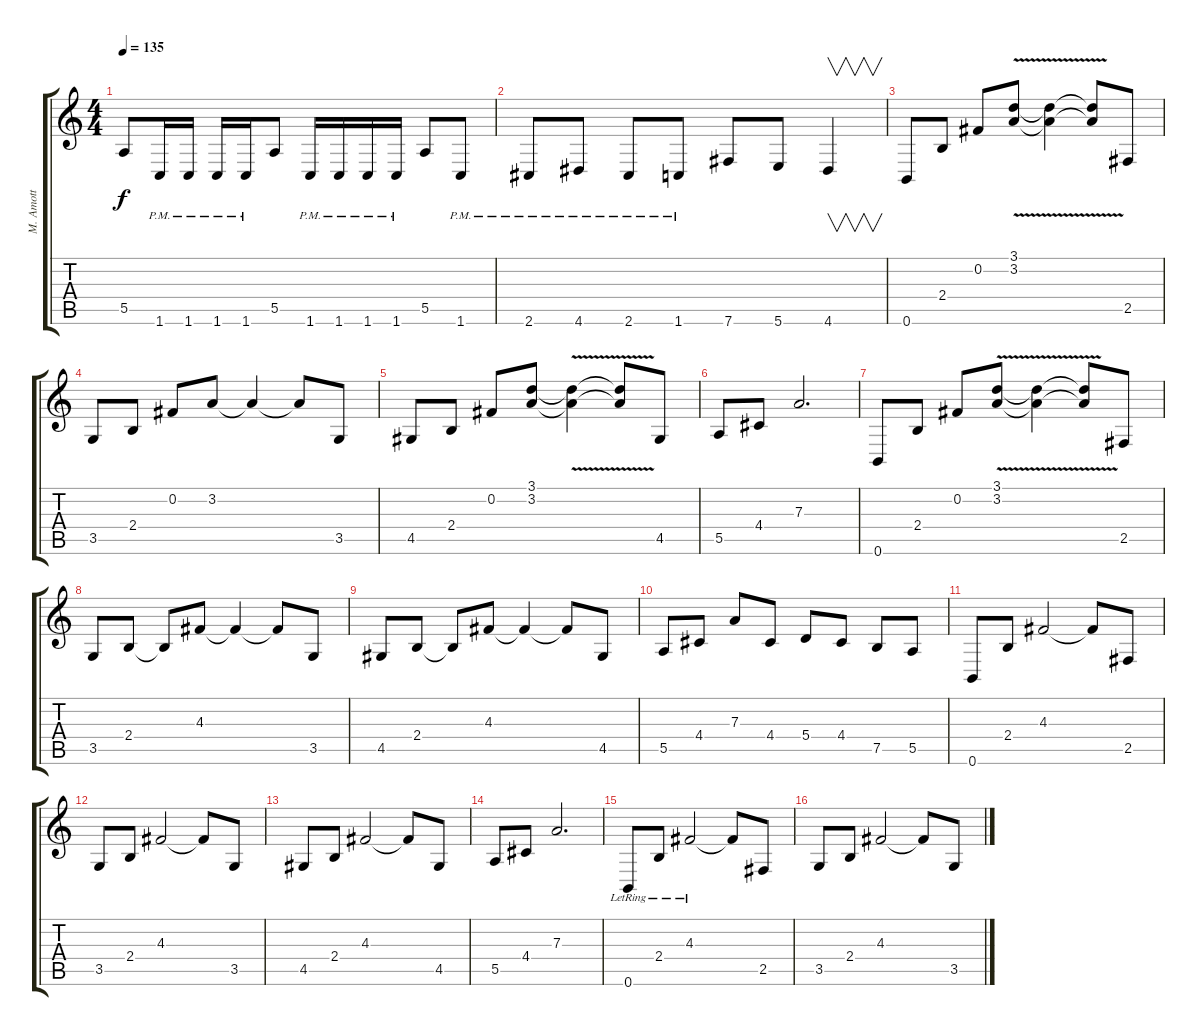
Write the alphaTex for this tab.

\track ("M. Amott" "M. Amott") {instrument distortionguitar}
\staff {score tabs}
\tuning (B3 Gb3 D3 A2 E2 B1) {hide}
\ts (4 4)
\tempo 135
\clef g2
\ks c
5.5.8{dy f} 1.6{pm}.16 1.6{pm}.16 1.6{pm}.16 1.6{pm}.16 5.5.8 1.6{pm}.16 1.6{pm}.16 1.6{pm}.16 1.6{pm}.16 5.5.8 1.6{pm}.8 |
2.6{pm}.8 4.6{pm}.8 2.6{pm}.8 1.6{pm}.8 7.6.8 5.6.8 4.6.4{v} |
0.6.8 2.4.8 0.2.8 (3.1{v} 3.2{v}).8 (3.1{v t} 3.2{v t}).4 (3.1{t} 3.2{t}).8 2.5.8 |
3.5.8 2.4.8 0.2.8 3.2.8 3.2{t}.4 3.2{t}.8 3.5.8 |
4.5.8 2.4.8 0.2.8 (3.1 3.2).8 (3.1{v t} 3.2{v t}).4 (3.1{t} 3.2{t}).8 4.5.8 |
5.5.8 4.4.8 7.3.2{d} |
0.6.8 2.4.8 0.2.8 (3.1{v} 3.2{v}).8 (3.1{v t} 3.2{v t}).4 (3.1{t} 3.2{t}).8 2.5.8 |
3.5.8 2.4.8 2.4{t}.8 4.3.8 4.3{t}.4 4.3{t}.8 3.5.8 |
4.5.8 2.4.8 2.4{t}.8 4.3.8 4.3{t}.4 4.3{t}.8 4.5.8 |
5.5.8 4.4.8 7.3.8 4.4.8 5.4.8 4.4.8 7.5.8 5.5.8 |
0.6.8 2.4.8 4.3.2 4.3{t}.8 2.5.8 |
3.5.8 2.4.8 4.3.2 4.3{t}.8 3.5.8 |
4.5.8 2.4.8 4.3.2 4.3{t}.8 4.5.8 |
5.5.8 4.4.8 7.3.2{d} |
0.6{lr}.8 2.4{lr}.8 4.3{lr}.2 4.3{t}.8 2.5.8 |
3.5.8 2.4.8 4.3.2 4.3{t}.8 3.5.8
